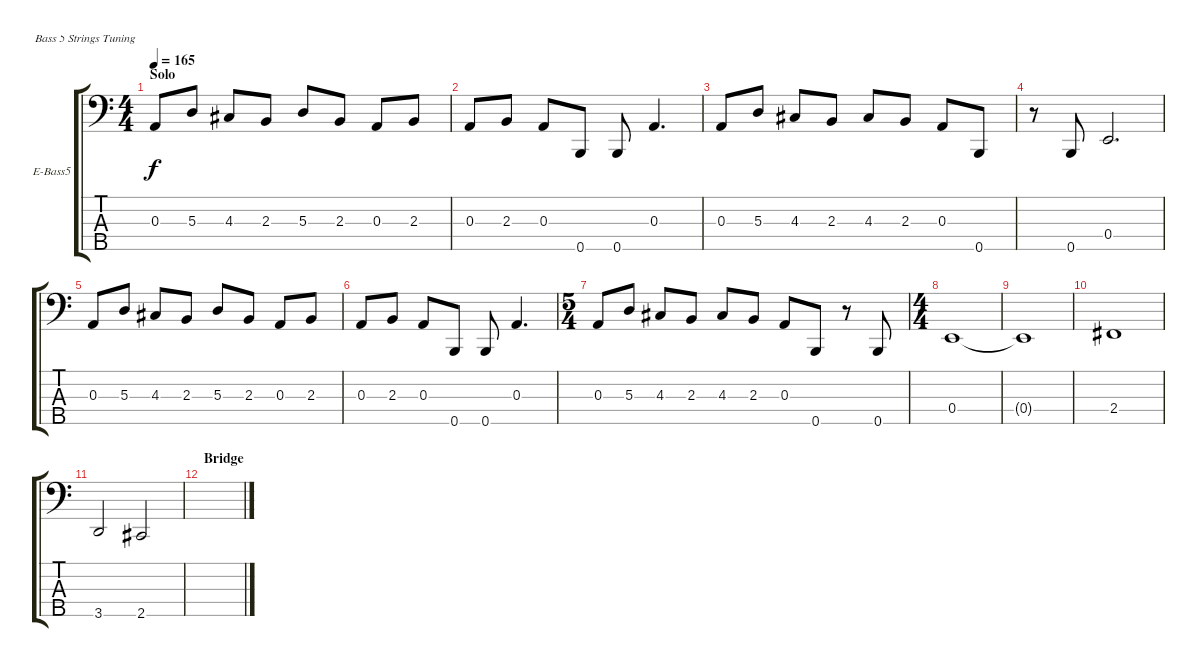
\defaultSystemsLayout 4
\bracketExtendMode groupsimilarinstruments
\firstSystemTrackNameOrientation horizontal
\otherSystemsTrackNameOrientation horizontal
\track ("Bass" "E-Bass5") {instrument electricbassfinger}
\staff {score tabs}
\tuning (G2 D2 A1 E1 B0)
\ts (4 4)
\section ("" "Solo")
\tempo 165
\clef f4
\scale
0.333333
\ks c
0.3.8{dy f} 5.3.8 4.3.8 2.3.8 5.3.8 2.3.8 0.3.8 2.3.8 |
\scale
0.333333 0.3.8 2.3.8 0.3.8 0.5.8 0.5.8 0.3.4{d} |
\scale
0.333333 0.3.8 5.3.8 4.3.8 2.3.8 4.3.8 2.3.8 0.3.8 0.5.8 |
\scale
0.333333 r.8 0.5.8 0.4.2{d} |
\scale
0.333333 0.3.8 5.3.8 4.3.8 2.3.8 5.3.8 2.3.8 0.3.8 2.3.8 |
\scale
0.333333 0.3.8 2.3.8 0.3.8 0.5.8 0.5.8 0.3.4{d} |
\ts (5 4)
\scale
0.333333 0.3.8 5.3.8 4.3.8 2.3.8 4.3.8 2.3.8 0.3.8 0.5.8 r.8 0.5.8 |
\ts (4 4)
\scale
0.333333 0.4.1 |
\scale
0.333333 0.4{t}.1 |
\scale
0.333333 2.4.1 |
\scale
0.333333 3.5.2 2.5.2 |
\section ("" "Bridge")
\scale
0.333333 |
\scale
0.333333 |
\scale
0.333333 |
\scale
0.333333 |
\scale
0.333333
